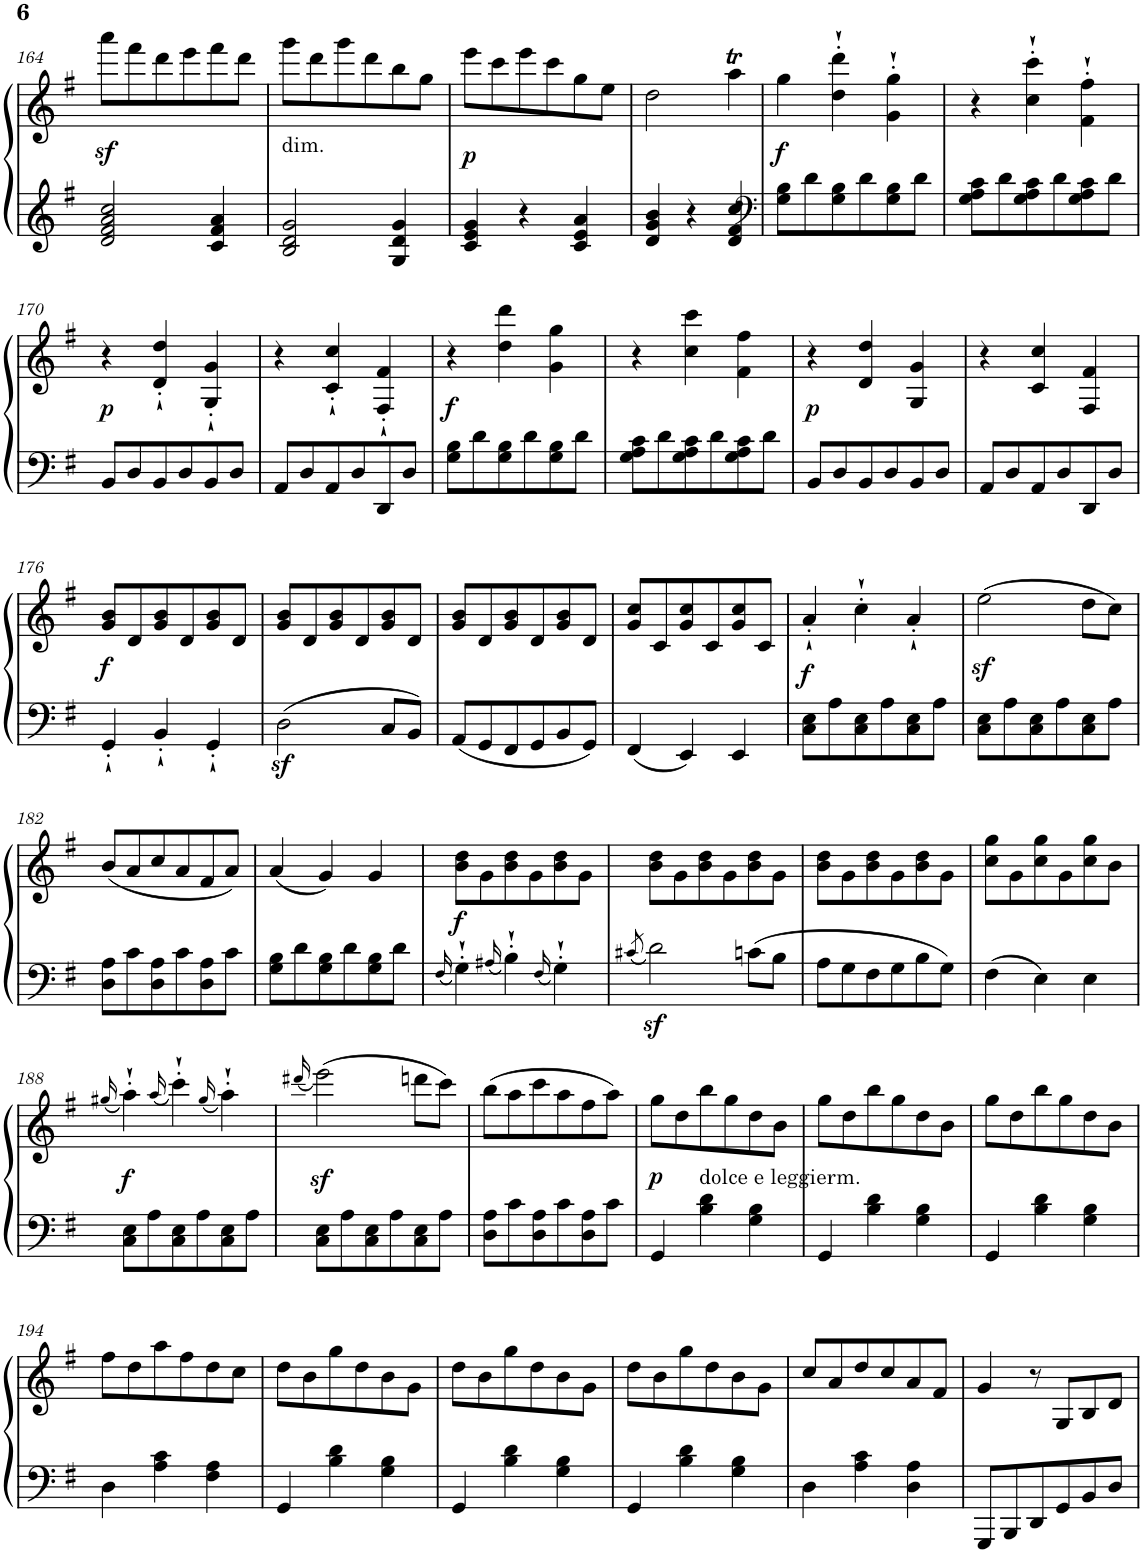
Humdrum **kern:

**kern	**kern	**dynam
*part1	*part1	*part1
*staff2	*staff1	*staff1/2
*I"Piano	*	*
*I'Pno	*	*
!!LO:PB:g=z
*clefG2	*clefG2	*
*k[f#]	*k[f#]	*
*G:	*G:	*
*M3/4	*M3/4	*
=164	=164	=164
2d/ 2f#/ 2a/ 2cc/	8aaaz<\L	.
.	8fff#\	.
.	8ddd\	.
.	8eee\	.
4c/ 4f#/ 4a/	8fff#\	.
.	8ddd\J	.
=165	=165	=165
!	!LO:TX:b:t=dim.	!
2B/ 2d/ 2g/	8ggg\L	.
.	8ddd\	.
.	8ggg\	.
.	8ddd\	.
4G/ 4d/ 4g/	8bb\	.
.	8gg\J	.
=166	=166	=166
!	!	!LO:DY:b
4c/ 4e/ 4g/	8eee\L	p
.	8ccc\	.
4r	8eee\	.
.	8ccc\	.
4c/ 4e/ 4a/	8gg\	.
.	8ee\J	.
=167	=167	=167
*	*^	*
4d/ 4g/ 4b/	2dd\	2ryy	.
4r	.	.	.
4d/ 4f#/ 4cc/	4aaT\	16bb	.
.	.	16aa	.
.	.	16gg	.
.	.	16aa	.
*	*v	*v	*
=168	=168	=168
*clefF4	*	*
*	*^	*
!	!	!	!LO:DY:b
*	*v	*v	*
8G\ 8B\L	4gg\	f
8d\	.	.
8G\ 8B\	4dd\'` 4ddd\'`	.
8d\	.	.
8G\ 8B\	4g\'` 4gg\'`	.
8d\J	.	.
=169	=169	=169
8G\ 8A\ 8c\L	4r	.
8d\	.	.
8G\ 8A\ 8c\	4cc\'` 4ccc\'`	.
8d\	.	.
8G\ 8A\ 8c\	4f#\'` 4ff#\'`	.
8d\J	.	.
!!LO:LB:g=z
=170	=170	=170
!	!	!LO:DY:b
8BB/L	4r	p
8D/	.	.
8BB/	4d/'` 4dd/'`	.
8D/	.	.
8BB/	4G/'` 4g/'`	.
8D/J	.	.
=171	=171	=171
8AA/L	4r	.
8D/	.	.
8AA/	4c/'` 4cc/'`	.
8D/	.	.
8DD/	4F#/'` 4f#/'`	.
8D/J	.	.
=172	=172	=172
!	!	!LO:DY:b
8G\ 8B\L	4r	f
8d\	.	.
8G\ 8B\	4dd\ 4ddd\	.
8d\	.	.
8G\ 8B\	4g\ 4gg\	.
8d\J	.	.
=173	=173	=173
8G\ 8A\ 8c\L	4r	.
8d\	.	.
8G\ 8A\ 8c\	4cc\ 4ccc\	.
8d\	.	.
8G\ 8A\ 8c\	4f#\ 4ff#\	.
8d\J	.	.
=174	=174	=174
!	!	!LO:DY:b
8BB/L	4r	p
8D/	.	.
8BB/	4d/ 4dd/	.
8D/	.	.
8BB/	4G/ 4g/	.
8D/J	.	.
=175	=175	=175
8AA/L	4r	.
8D/	.	.
8AA/	4c/ 4cc/	.
8D/	.	.
8DD/	4F#/ 4f#/	.
8D/J	.	.
!!LO:LB:g=z
=176	=176	=176
!	!	!LO:DY:b
4GG'`/	8g/ 8b/L	f
.	8d/	.
4BB'`/	8g/ 8b/	.
.	8d/	.
4GG'`/	8g/ 8b/	.
.	8d/J	.
=177	=177	=177
2Dz<\	8g/ 8b/L	.
.	8d/	.
.	8g/ 8b/	.
.	8d/	.
8C/L	8g/ 8b/	.
8BB/J	8d/J	.
=178	=178	=178
8AA/L	8g/ 8b/L	.
8GG/	8d/	.
8FF#/	8g/ 8b/	.
8GG/	8d/	.
8BB/	8g/ 8b/	.
8GG/J	8d/J	.
=179	=179	=179
4FF#/	8g/ 8cc/L	.
.	8c/	.
4EE/	8g/ 8cc/	.
.	8c/	.
4EE/	8g/ 8cc/	.
.	8c/J	.
=180	=180	=180
!	!	!LO:DY:b
8C\ 8E\L	4a'`/	f
8A\	.	.
8C\ 8E\	4cc'`\	.
8A\	.	.
8C\ 8E\	4a'`/	.
8A\J	.	.
=181	=181	=181
8C\ 8E\L	(2eez<\	.
8A\	.	.
8C\ 8E\	.	.
8A\	.	.
8C\ 8E\	8dd\L	.
8A\J	8cc\J)	.
!!LO:LB:g=z
=182	=182	=182
8D\ 8A\L	(8b/L	.
8c\	8a/	.
8D\ 8A\	8cc/	.
8c\	8a/	.
8D\ 8A\	8f#/	.
8c\J	8a/J)	.
=183	=183	=183
8G\ 8B\L	(4a/	.
8d\	.	.
8G\ 8B\	4g/)	.
8d\	.	.
8G\ 8B\	4g/	.
8d\J	.	.
=184	=184	=184
16qF#/	.	.
!	!	!LO:DY:b
4G'`\	8b\ 8dd\L	f
.	8g\	.
16qA#X/	.	.
4B'`\	8b\ 8dd\	.
.	8g\	.
16qF#/	.	.
4G'`\	8b\ 8dd\	.
.	8g\J	.
=185	=185	=185
8qc#X/	.	.
2dz<\	8b\ 8dd\L	.
.	8g\	.
.	8b\ 8dd\	.
.	8g\	.
8cn\L	8b\ 8dd\	.
8B\J	8g\J	.
=186	=186	=186
8A\L	8b\ 8dd\L	.
8G\	8g\	.
8F#\	8b\ 8dd\	.
8G\	8g\	.
8B\	8b\ 8dd\	.
8G\J	8g\J	.
=187	=187	=187
4F#\	8cc\ 8gg\L	.
.	8g\	.
4E\	8cc\ 8gg\	.
.	8g\	.
4E\	8cc\ 8gg\	.
.	8b\J	.
!!LO:LB:g=z
=188	=188	=188
.	(16qgg#X/	.
!	!	!LO:DY:b
8C\ 8E\L	4aa'`\)	f
8A\	.	.
.	(16qaa/	.
8C\ 8E\	4ccc'`\)	.
8A\	.	.
.	(16qgg#/	.
8C\ 8E\	4aa'`\)	.
8A\J	.	.
=189	=189	=189
.	(16qddd#X/	.
8C\ 8E\L	(2eeez<\)	.
8A\	.	.
8C\ 8E\	.	.
8A\	.	.
8C\ 8E\	8dddn\L	.
8A\J	8ccc\J)	.
=190	=190	=190
8D\ 8A\L	(8bb\L	.
8c\	8aa\	.
8D\ 8A\	8ccc\	.
8c\	8aa\	.
8D\ 8A\	8ff#\	.
8c\J	8aa\J)	.
=191	=191	=191
!	!	!LO:DY:a=2
4GG/	8gg\L	p
.	8dd\	.
!LO:TX:a:t=dolce e leggierm.	!	!
4B\ 4d\	8bb\	.
.	8gg\	.
4G\ 4B\	8dd\	.
.	8b\J	.
=192	=192	=192
4GG/	8gg\L	.
.	8dd\	.
4B\ 4d\	8bb\	.
.	8gg\	.
4G\ 4B\	8dd\	.
.	8b\J	.
=193	=193	=193
4GG/	8gg\L	.
.	8dd\	.
4B\ 4d\	8bb\	.
.	8gg\	.
4G\ 4B\	8dd\	.
.	8b\J	.
!!LO:LB:g=z
=194	=194	=194
4D\	8ff#\L	.
.	8dd\	.
4A\ 4c\	8aa\	.
.	8ff#\	.
4F#\ 4A\	8dd\	.
.	8cc\J	.
=195	=195	=195
4GG/	8dd\L	.
.	8b\	.
4B\ 4d\	8gg\	.
.	8dd\	.
4G\ 4B\	8b\	.
.	8g\J	.
=196	=196	=196
4GG/	8dd\L	.
.	8b\	.
4B\ 4d\	8gg\	.
.	8dd\	.
4G\ 4B\	8b\	.
.	8g\J	.
=197	=197	=197
4GG/	8dd\L	.
.	8b\	.
4B\ 4d\	8gg\	.
.	8dd\	.
4G\ 4B\	8b\	.
.	8g\J	.
=198	=198	=198
4D\	8cc/L	.
.	8a/	.
4A\ 4c\	8dd/	.
.	8cc/	.
4D\ 4A\	8a/	.
.	8f#/J	.
=199	=199	=199
8GGG/L	4g/	.
8BBB/	.	.
8DD/	8r	.
8GG/	8G/L	.
8BB/	8B/	.
8D/J	8d/J	.
=	=	=
*-	*-	*-
